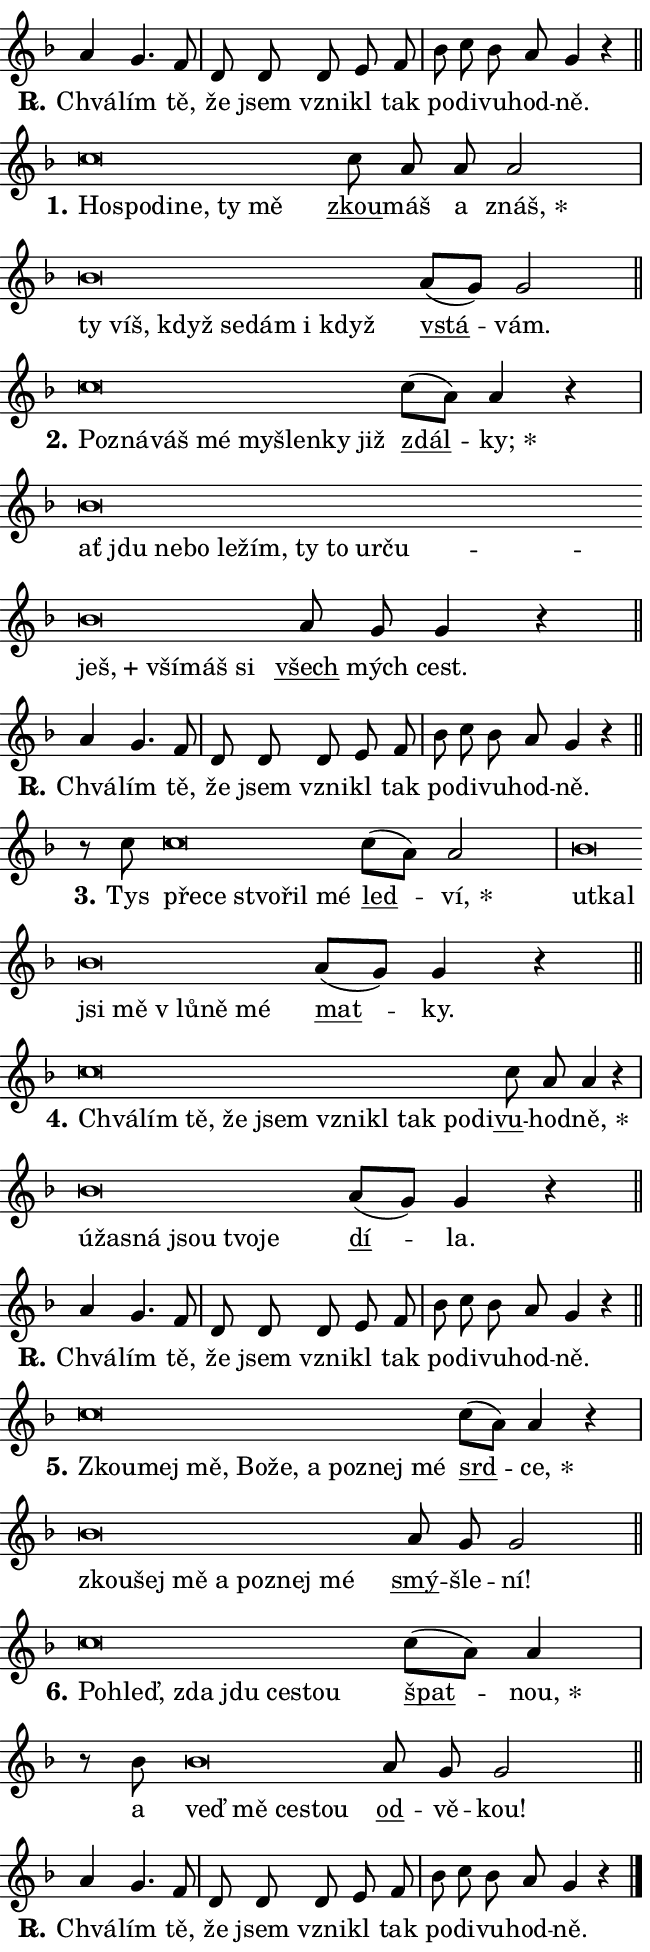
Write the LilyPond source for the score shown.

\version "2.24.0"
\header { tagline = "" }
\paper {
  indent = 0\cm
  top-margin = 0\cm
  right-margin = 0.13\cm % to fit lyric hyphens
  bottom-margin = 0\cm
  left-margin = 0\cm
  paper-width = 11\cm
  page-breaking = #ly:one-page-breaking
  system-system-spacing.basic-distance = #11
  score-system-spacing.basic-distance = #11
  ragged-last = ##f
}


%% Author: Thomas Morley
%% https://lists.gnu.org/archive/html/lilypond-user/2020-05/msg00002.html
#(define (line-position grob)
"Returns position of @var[grob} in current system:
   @code{'start}, if at first time-step
   @code{'end}, if at last time-step
   @code{'middle} otherwise
"
  (let* ((col (ly:item-get-column grob))
         (ln (ly:grob-object col 'left-neighbor))
         (rn (ly:grob-object col 'right-neighbor))
         (col-to-check-left (if (ly:grob? ln) ln col))
         (col-to-check-right (if (ly:grob? rn) rn col))
         (break-dir-left
           (and
             (ly:grob-property col-to-check-left 'non-musical #f)
             (ly:item-break-dir col-to-check-left)))
         (break-dir-right
           (and
             (ly:grob-property col-to-check-right 'non-musical #f)
             (ly:item-break-dir col-to-check-right))))
        (cond ((eqv? 1 break-dir-left) 'start)
              ((eqv? -1 break-dir-right) 'end)
              (else 'middle))))

#(define (tranparent-at-line-position vctor)
  (lambda (grob)
  "Relying on @code{line-position} select the relevant enry from @var{vctor}.
Used to determine transparency,"
    (case (line-position grob)
      ((end) (not (vector-ref vctor 0)))
      ((middle) (not (vector-ref vctor 1)))
      ((start) (not (vector-ref vctor 2))))))

noteHeadBreakVisibility =
#(define-music-function (break-visibility)(vector?)
"Makes @code{NoteHead}s transparent relying on @var{break-visibility}"
#{
  \override NoteHead.transparent =
    #(tranparent-at-line-position break-visibility)
#})

#(define delete-ledgers-for-transparent-note-heads
  (lambda (grob)
    "Reads whether a @code{NoteHead} is transparent.
If so this @code{NoteHead} is removed from @code{'note-heads} from
@var{grob}, which is supposed to be @code{LedgerLineSpanner}.
As a result ledgers are not printed for this @code{NoteHead}"
    (let* ((nhds-array (ly:grob-object grob 'note-heads))
           (nhds-list
             (if (ly:grob-array? nhds-array)
                 (ly:grob-array->list nhds-array)
                 '()))
           ;; Relies on the transparent-property being done before
           ;; Staff.LedgerLineSpanner.after-line-breaking is executed.
           ;; This is fragile ...
           (to-keep
             (remove
               (lambda (nhd)
                 (ly:grob-property nhd 'transparent #f))
               nhds-list)))
      ;; TODO find a better method to iterate over grob-arrays, similiar
      ;; to filter/remove etc for lists
      ;; For now rebuilt from scratch
      (set! (ly:grob-object grob 'note-heads)  '())
      (for-each
        (lambda (nhd)
          (ly:pointer-group-interface::add-grob grob 'note-heads nhd))
        to-keep))))

squashNotes = {
  \override NoteHead.X-extent = #'(-0.2 . 0.2)
  \override NoteHead.Y-extent = #'(-0.75 . 0)
  \override NoteHead.stencil =
    #(lambda (grob)
       (let ((pos (ly:grob-property grob 'staff-position)))
         (begin
           (if (< pos -7) (display "ERROR: Lower brevis then expected\n") (display ""))
           (if (<= pos -6) ly:text-interface::print ly:note-head::print))))
}
unSquashNotes = {
  \revert NoteHead.X-extent
  \revert NoteHead.Y-extent
  \revert NoteHead.stencil
}

hideNotes = \noteHeadBreakVisibility #begin-of-line-visible
unHideNotes = \noteHeadBreakVisibility #all-visible

% work-around for resetting accidentals
% https://lilypond.org/doc/v2.23/Documentation/notation/displaying-rhythms#unmetered-music
cadenzaMeasure = {
  \cadenzaOff
  \partial 1024 s1024
  \cadenzaOn
}

#(define-markup-command (accent layout props text) (markup?)
  "Underline accented syllable"
  (interpret-markup layout props
    #{\markup \override #'(offset . 4.3) \underline { #text }#}))

responsum = \markup \concat {
  "R" \hspace #-1.05 \path #0.1 #'((moveto 0 0.07) (lineto 0.9 0.8)) \hspace #0.05 "."
}

spaceSize = #0.6828661417322834 % exact space size for TeX Gyre Schola

\layout {
  \context {
    \Staff
    \remove "Time_signature_engraver"
    \override LedgerLineSpanner.after-line-breaking = #delete-ledgers-for-transparent-note-heads
  }
  \context {
    \Lyrics {
      \override LyricSpace.minimum-distance = \spaceSize
      \override LyricText.font-name = #"TeX Gyre Schola"
      \override LyricText.font-size = 1
      \override StanzaNumber.font-name = #"TeX Gyre Schola Bold"
      \override StanzaNumber.font-size = 1
    }
  }
  \context {
    \Score 
    \override NoteHead.text =
      #(lambda (grob) 
        (let ((pos (ly:grob-property grob 'staff-position)))
          #{\markup {
            \combine
              \halign #-0.55 \raise #(if (= pos -6) 0 0.5) \override #'(thickness . 2) \draw-line #'(3.2 . 0)
              \musicglyph "noteheads.sM1"
          }#}))
  }
}

% magnetic-lyrics.ily
%
%   written by
%     Jean Abou Samra <jean@abou-samra.fr>
%     Werner Lemberg <wl@gnu.org>
%
%   adapted by
%     Jiri Hon <jiri.hon@gmail.com>
%
% Version 2022-Apr-15

% https://www.mail-archive.com/lilypond-user@gnu.org/msg149350.html

#(define (Left_hyphen_pointer_engraver context)
   "Collect syllable-hyphen-syllable occurrences in lyrics and store
them in properties.  This engraver only looks to the left.  For
example, if the lyrics input is @code{foo -- bar}, it does the
following.

@itemize @bullet
@item
Set the @code{text} property of the @code{LyricHyphen} grob between
@q{foo} and @q{bar} to @code{foo}.

@item
Set the @code{left-hyphen} property of the @code{LyricText} grob with
text @q{foo} to the @code{LyricHyphen} grob between @q{foo} and
@q{bar}.
@end itemize

Use this auxiliary engraver in combination with the
@code{lyric-@/text::@/apply-@/magnetic-@/offset!} hook."
   (let ((hyphen #f)
         (text #f))
     (make-engraver
      (acknowledgers
       ((lyric-syllable-interface engraver grob source-engraver)
        (set! text grob)))
      (end-acknowledgers
       ((lyric-hyphen-interface engraver grob source-engraver)
        ;(when (not (grob::has-interface grob 'lyric-space-interface))
          (set! hyphen grob)));)
      ((stop-translation-timestep engraver)
       (when (and text hyphen)
         (ly:grob-set-object! text 'left-hyphen hyphen))
       (set! text #f)
       (set! hyphen #f)))))

#(define (lyric-text::apply-magnetic-offset! grob)
   "If the space between two syllables is less than the value in
property @code{LyricText@/.details@/.squash-threshold}, move the right
syllable to the left so that it gets concatenated with the left
syllable.

Use this function as a hook for
@code{LyricText@/.after-@/line-@/breaking} if the
@code{Left_@/hyphen_@/pointer_@/engraver} is active."
   (let ((hyphen (ly:grob-object grob 'left-hyphen #f)))
     (when hyphen
       (let ((left-text (ly:spanner-bound hyphen LEFT)))
         (when (grob::has-interface left-text 'lyric-syllable-interface)
           (let* ((common (ly:grob-common-refpoint grob left-text X))
                  (this-x-ext (ly:grob-extent grob common X))
                  (left-x-ext
                   (begin
                     ;; Trigger magnetism for left-text.
                     (ly:grob-property left-text 'after-line-breaking)
                     (ly:grob-extent left-text common X)))
                  ;; `delta` is the gap width between two syllables.
                  (delta (- (interval-start this-x-ext)
                            (interval-end left-x-ext)))
                  (details (ly:grob-property grob 'details))
                  (threshold (assoc-get 'squash-threshold details 0.2)))
             (when (< delta threshold)
               (let* (;; We have to manipulate the input text so that
                      ;; ligatures crossing syllable boundaries are not
                      ;; disabled.  For languages based on the Latin
                      ;; script this is essentially a beautification.
                      ;; However, for non-Western scripts it can be a
                      ;; necessity.
                      (lt (ly:grob-property left-text 'text))
                      (rt (ly:grob-property grob 'text))
                      (is-space (grob::has-interface hyphen 'lyric-space-interface))
                      (space (if is-space " " ""))
                      (extra-delta (if is-space spaceSize 0))
                      ;; Append new syllable.
                      (ltrt-space (if (and (string? lt) (string? rt))
                                (string-append lt space rt)
                                (make-concat-markup (list lt space rt))))
                      ;; Right-align `ltrt` to the right side.
                      (ltrt-space-markup (grob-interpret-markup
                               grob
                               (make-translate-markup
                                (cons (interval-length this-x-ext) 0)
                                (make-right-align-markup ltrt-space)))))
                 (begin
                   ;; Don't print `left-text`.
                   (ly:grob-set-property! left-text 'stencil #f)
                   ;; Set text and stencil (which holds all collected
                   ;; syllables so far) and shift it to the left.
                   (ly:grob-set-property! grob 'text ltrt-space)
                   (ly:grob-set-property! grob 'stencil ltrt-space-markup)
                   (ly:grob-translate-axis! grob (- (- delta extra-delta)) X))))))))))


#(define (lyric-hyphen::displace-bounds-first grob)
   ;; Make very sure this callback isn't triggered too early.
   (let ((left (ly:spanner-bound grob LEFT))
         (right (ly:spanner-bound grob RIGHT)))
     (ly:grob-property left 'after-line-breaking)
     (ly:grob-property right 'after-line-breaking)
     (ly:lyric-hyphen::print grob)))

squashThreshold = #0.4

\layout {
  \context {
    \Lyrics
    \consists #Left_hyphen_pointer_engraver
    \override LyricText.after-line-breaking =
      #lyric-text::apply-magnetic-offset!
    \override LyricHyphen.stencil = #lyric-hyphen::displace-bounds-first
    \override LyricText.details.squash-threshold = \squashThreshold
    \override LyricHyphen.minimum-distance = 0
    \override LyricHyphen.minimum-length = \squashThreshold
  }
}

squashText = \override LyricText.details.squash-threshold = 9999
unSquashText = \override LyricText.details.squash-threshold = \squashThreshold

leftText = \override LyricText.self-alignment-X = #LEFT
unLeftText = \revert LyricText.self-alignment-X

starOffset = #(lambda (grob) 
                (let ((x_offset (ly:self-alignment-interface::aligned-on-x-parent grob)))
                  (if (= x_offset 0) 0 (+ x_offset 1.2))))

star = #(define-music-function (syllable)(string?)
"Append star separator at the end of a syllable"
#{
  \once \override LyricText.X-offset = #starOffset
  \lyricmode { \markup {
    #syllable
    \override #'((font-name . "TeX Gyre Schola Bold")) \hspace #0.2 \lower #0.65 \larger "*"
  } }
#})

starAccent = #(define-music-function (syllable)(string?)
"Append star separator at the end of a syllable and make accent"
#{
  \once \override LyricText.X-offset = #starOffset
  \lyricmode { \markup {
    \accent #syllable
    \override #'((font-name . "TeX Gyre Schola Bold")) \hspace #0.2 \lower #0.65 \larger "*"
  } }
#})

breath = #(define-music-function (syllable)(string?)
"Append breathing indicator at the end of a syllable"
#{
  \lyricmode { \markup { #syllable "+" } }
#})

optionalBreath = #(define-music-function (syllable)(string?)
"Append optional breathing indicator at the end of a syllable"
#{
  \lyricmode { \markup { #syllable "(+)" } }
#})


\score {
    <<
        \new Voice = "melody" { \cadenzaOn \key f \major \relative { a'4 g4. f8 \cadenzaMeasure \bar "|" d d \bar "" d e f \cadenzaMeasure \bar "|" bes c bes a g4 r \cadenzaMeasure \bar "||" \break } }
        \new Lyrics \lyricsto "melody" { \lyricmode { \set stanza = \responsum
Chvá -- lím tě, že jsem vzni -- kl tak po -- di -- vu -- hod -- ně. } }
    >>
    \layout {}
}

\score {
    <<
        \new Voice = "melody" { \cadenzaOn \key f \major \relative { \squashNotes c''\breve*1/16 \hideNotes \breve*1/16 \bar "" \breve*1/16 \bar "" \breve*1/16 \bar "" \breve*1/16 \breve*1/16 \bar "" \unHideNotes \unSquashNotes \bar "" c8 a a a2 \cadenzaMeasure \bar "|" \squashNotes bes\breve*1/16 \hideNotes \breve*1/16 \bar "" \breve*1/16 \bar "" \breve*1/16 \bar "" \breve*1/16 \bar "" \breve*1/16 \breve*1/16 \bar "" \unHideNotes \unSquashNotes \bar "" a8[( g)] g2 \cadenzaMeasure \bar "||" \break } }
        \new Lyrics \lyricsto "melody" { \lyricmode { \set stanza = "1."
\leftText Ho -- \squashText spo -- di -- ne, ty mě \unLeftText \unSquashText \markup \accent zkou -- máš a \star znáš, \leftText ty \squashText víš, když se -- dám i když \unLeftText \unSquashText \markup \accent vstá -- vám. } }
    >>
    \layout {}
}

\score {
    <<
        \new Voice = "melody" { \cadenzaOn \key f \major \relative { \squashNotes c''\breve*1/16 \hideNotes \breve*1/16 \bar "" \breve*1/16 \bar "" \breve*1/16 \bar "" \breve*1/16 \bar "" \breve*1/16 \bar "" \breve*1/16 \breve*1/16 \bar "" \unHideNotes \unSquashNotes \bar "" c8[( a)] a4 r \cadenzaMeasure \bar "|" \squashNotes bes\breve*1/16 \hideNotes \breve*1/16 \bar "" \breve*1/16 \bar "" \breve*1/16 \bar "" \breve*1/16 \bar "" \breve*1/16 \bar "" \breve*1/16 \bar "" \breve*1/16 \bar "" \breve*1/16 \bar "" \breve*1/16 \bar "" \breve*1/16 \bar "" \breve*1/16 \bar "" \breve*1/16 \breve*1/16 \bar "" \unHideNotes \unSquashNotes \bar "" a8 g g4 r \cadenzaMeasure \bar "||" \break } }
        \new Lyrics \lyricsto "melody" { \lyricmode { \set stanza = "2."
\leftText Po -- \squashText zná -- váš mé my -- šlen -- ky již \unLeftText \unSquashText \markup \accent zdál -- \star ky; \leftText ať \squashText jdu ne -- bo le -- žím, ty to ur -- ču -- \breath "ješ," vší -- máš si \unLeftText \unSquashText \markup \accent všech mých cest. } }
    >>
    \layout {}
}

\score {
    <<
        \new Voice = "melody" { \cadenzaOn \key f \major \relative { a'4 g4. f8 \cadenzaMeasure \bar "|" d d \bar "" d e f \cadenzaMeasure \bar "|" bes c bes a g4 r \cadenzaMeasure \bar "||" \break } }
        \new Lyrics \lyricsto "melody" { \lyricmode { \set stanza = \responsum
Chvá -- lím tě, že jsem vzni -- kl tak po -- di -- vu -- hod -- ně. } }
    >>
    \layout {}
}

\score {
    <<
        \new Voice = "melody" { \cadenzaOn \key f \major \relative { r8 c''8 \squashNotes c\breve*1/16 \hideNotes \breve*1/16 \bar "" \breve*1/16 \bar "" \breve*1/16 \breve*1/16 \bar "" \unHideNotes \unSquashNotes \bar "" c8[( a)] a2 \cadenzaMeasure \bar "|" \squashNotes bes\breve*1/16 \hideNotes \breve*1/16 \bar "" \breve*1/16 \bar "" \breve*1/16 \bar "" \breve*1/16 \bar "" \breve*1/16 \breve*1/16 \bar "" \unHideNotes \unSquashNotes \bar "" a8[( g)] g4 r \cadenzaMeasure \bar "||" \break } }
        \new Lyrics \lyricsto "melody" { \lyricmode { \set stanza = "3."
Tys \leftText pře -- \squashText ce stvo -- řil mé \unLeftText \unSquashText \markup \accent led -- \star ví, \leftText ut -- \squashText kal jsi mě "v lů" -- ně mé \unLeftText \unSquashText \markup \accent mat -- ky. } }
    >>
    \layout {}
}

\score {
    <<
        \new Voice = "melody" { \cadenzaOn \key f \major \relative { \squashNotes c''\breve*1/16 \hideNotes \breve*1/16 \bar "" \breve*1/16 \bar "" \breve*1/16 \bar "" \breve*1/16 \bar "" \breve*1/16 \bar "" \breve*1/16 \bar "" \breve*1/16 \bar "" \breve*1/16 \breve*1/16 \bar "" \unHideNotes \unSquashNotes \bar "" c8 a a4 r \cadenzaMeasure \bar "|" \squashNotes bes\breve*1/16 \hideNotes \breve*1/16 \bar "" \breve*1/16 \bar "" \breve*1/16 \bar "" \breve*1/16 \breve*1/16 \bar "" \unHideNotes \unSquashNotes \bar "" a8[( g)] g4 r \cadenzaMeasure \bar "||" \break } }
        \new Lyrics \lyricsto "melody" { \lyricmode { \set stanza = "4."
\leftText Chvá -- \squashText lím tě, že jsem vzni -- kl tak po -- di -- \unLeftText \unSquashText \markup \accent vu -- hod -- \star ně, \leftText ú -- \squashText ža -- sná jsou tvo -- je \unLeftText \unSquashText \markup \accent dí -- la. } }
    >>
    \layout {}
}

\score {
    <<
        \new Voice = "melody" { \cadenzaOn \key f \major \relative { a'4 g4. f8 \cadenzaMeasure \bar "|" d d \bar "" d e f \cadenzaMeasure \bar "|" bes c bes a g4 r \cadenzaMeasure \bar "||" \break } }
        \new Lyrics \lyricsto "melody" { \lyricmode { \set stanza = \responsum
Chvá -- lím tě, že jsem vzni -- kl tak po -- di -- vu -- hod -- ně. } }
    >>
    \layout {}
}

\score {
    <<
        \new Voice = "melody" { \cadenzaOn \key f \major \relative { \squashNotes c''\breve*1/16 \hideNotes \breve*1/16 \bar "" \breve*1/16 \bar "" \breve*1/16 \bar "" \breve*1/16 \bar "" \breve*1/16 \bar "" \breve*1/16 \bar "" \breve*1/16 \breve*1/16 \bar "" \unHideNotes \unSquashNotes \bar "" c8[( a)] a4 r \cadenzaMeasure \bar "|" \squashNotes bes\breve*1/16 \hideNotes \breve*1/16 \bar "" \breve*1/16 \bar "" \breve*1/16 \bar "" \breve*1/16 \bar "" \breve*1/16 \breve*1/16 \bar "" \unHideNotes \unSquashNotes \bar "" a8 g g2 \cadenzaMeasure \bar "||" \break } }
        \new Lyrics \lyricsto "melody" { \lyricmode { \set stanza = "5."
\leftText Zkou -- \squashText mej mě, Bo -- že, a po -- znej mé \unLeftText \unSquashText \markup \accent srd -- \star ce, \leftText zkou -- \squashText šej mě a po -- znej mé \unLeftText \unSquashText \markup \accent smý -- šle -- ní! } }
    >>
    \layout {}
}

\score {
    <<
        \new Voice = "melody" { \cadenzaOn \key f \major \relative { \squashNotes c''\breve*1/16 \hideNotes \breve*1/16 \bar "" \breve*1/16 \bar "" \breve*1/16 \bar "" \breve*1/16 \breve*1/16 \bar "" \unHideNotes \unSquashNotes \bar "" c8[( a)] a4 \cadenzaMeasure \bar "|" r8 bes8 \squashNotes bes\breve*1/16 \hideNotes \breve*1/16 \bar "" \breve*1/16 \breve*1/16 \bar "" \unHideNotes \unSquashNotes \bar "" a8 g g2 \cadenzaMeasure \bar "||" \break } }
        \new Lyrics \lyricsto "melody" { \lyricmode { \set stanza = "6."
\leftText Po -- \squashText hleď, zda jdu ce -- stou \unLeftText \unSquashText \markup \accent špat -- \star nou, a \leftText veď \squashText mě ce -- stou \unLeftText \unSquashText \markup \accent od -- vě -- kou! } }
    >>
    \layout {}
}

\score {
    <<
        \new Voice = "melody" { \cadenzaOn \key f \major \relative { a'4 g4. f8 \cadenzaMeasure \bar "|" d d \bar "" d e f \cadenzaMeasure \bar "|" bes c bes a g4 r \cadenzaMeasure \bar "||" \break } \bar "|." }
        \new Lyrics \lyricsto "melody" { \lyricmode { \set stanza = \responsum
Chvá -- lím tě, že jsem vzni -- kl tak po -- di -- vu -- hod -- ně. } }
    >>
    \layout {}
}
